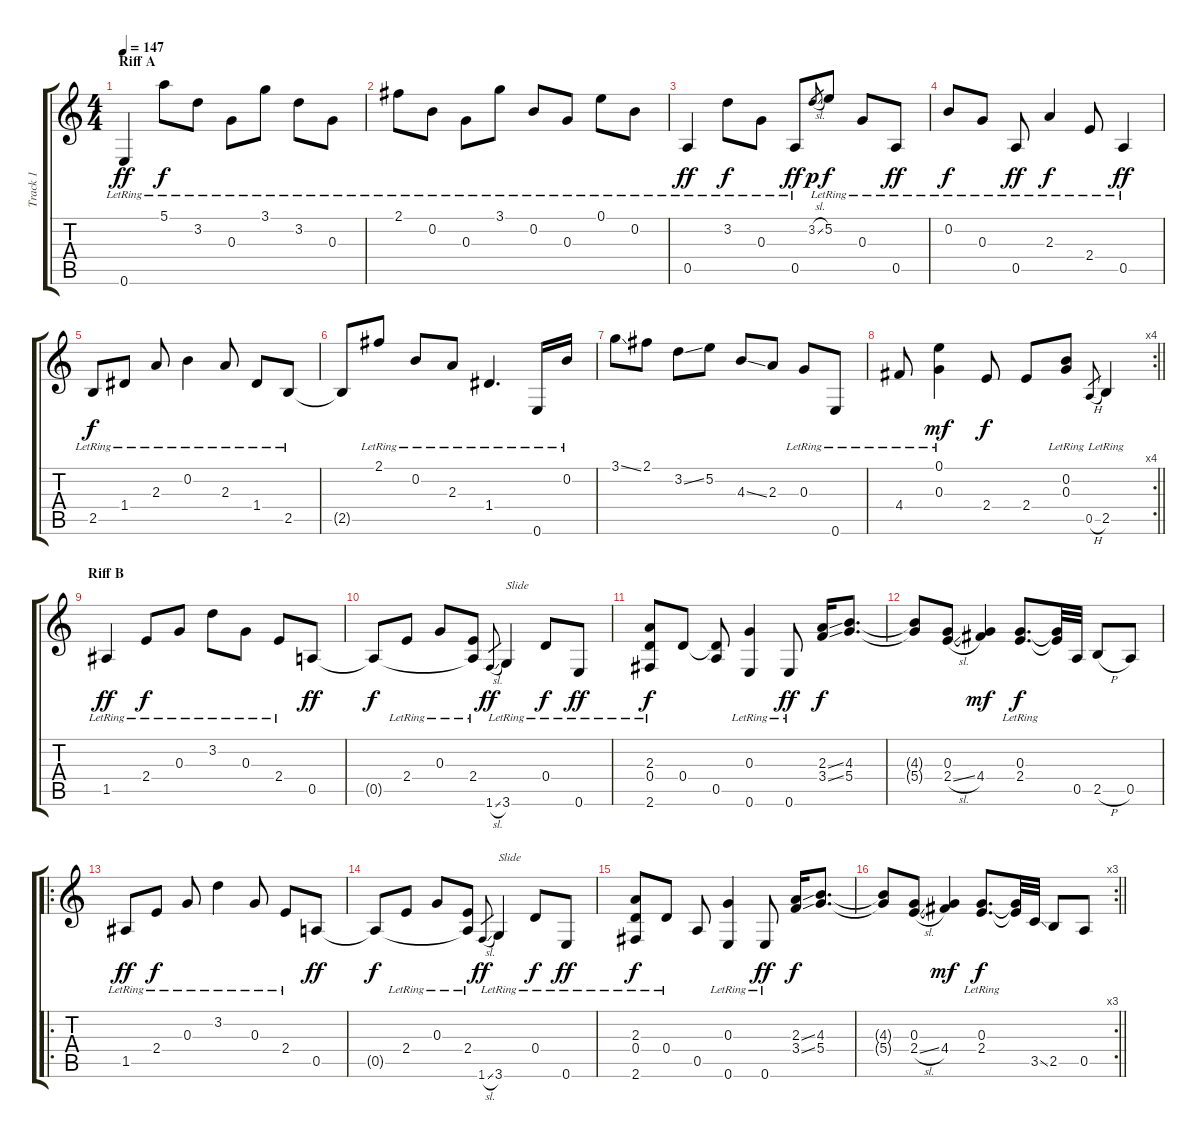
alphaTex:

\track ("Track 1" "Track 1") {instrument acousticguitarsteel}
\staff {score tabs}
\tuning (E4 B3 G3 D3 A2 E2) {hide}
\ts (4 4)
\section ("" "Riff A")
\tempo 147
\clef g2
\ks c
0.6{lr}.4{dy ff instrument acousticguitarsteel} 5.1{lr}.8{dy f} 3.2{lr}.8 0.3{lr}.8 3.1{lr}.8 3.2{lr}.8 0.3{lr}.8 |
2.1{lr}.8 0.2{lr}.8 0.3{lr}.8 3.1{lr}.8 0.2{lr}.8 0.3{lr}.8 0.1{lr}.8 0.2{lr}.8 |
0.5{lr}.4{dy ff} 3.2{lr}.8{dy f} 0.3{lr}.8 0.5{lr}.8{dy ff} 3.2{sl}.8{gr dy p} 5.2{lr}.8{dy f} 0.3{lr}.8 0.5{lr}.8{dy ff} |
0.2{lr}.8{dy f} 0.3{lr}.8 0.5{lr}.8{dy ff} 2.3{lr}.4{dy f} 2.4{lr}.8 0.5{lr}.4{dy ff} |
2.5{lr}.8{dy f} 1.4{lr}.8 2.3{lr}.8 0.2{lr}.4 2.3{lr}.8 1.4{lr}.8 2.5{lr}.8 |
2.5{t}.8 2.1{lr}.8 0.2{lr}.8 2.3{lr}.8 1.4{lr}.4{d} 0.6{lr}.16 0.2{lr}.16 |
3.1{ss}.8 2.1.8 3.2{ss}.8 5.2.8 4.3{ss}.8 2.3.8 0.3{lr}.8 0.6{lr}.8 |
\rc 4
\barLineRight lightlight
4.4{lr}.8 (0.1{lr} 0.3{lr}).4{dy mf} 2.4.8{dy f} 2.4.8 (0.2{lr} 0.3{lr}).8 0.5{h}.8{gr} 2.5{lr}.4 |
\section ("" "Riff B")
1.5{lr}.4{dy ff} 2.4{lr}.8{dy f} 0.3{lr}.8 3.2{lr}.8 0.3{lr}.8 2.4{lr}.8 0.5.8{dy ff} |
0.5{t}.8{dy f} 2.4{lr}.8 0.3{lr}.8 (2.4{lr} 0.5{t}).8 1.6{sl}.8{gr dy ff} 3.6{lr}.4{txt "Slide"} 0.4{lr}.8{dy f} 0.6{lr}.8{dy ff} |
(2.3{lr} 0.4{lr} 2.6{lr}).8{dy f} 0.4.8 (0.4{t} 0.5).8 (0.3{lr} 0.6).4 0.6{lr}.8{dy ff} (2.3{ss} 3.4{ss}).16{dy f} (4.3 5.4).8{d} |
(4.3{t} 5.4{t}).8 (0.3 2.4{sl}).8 (0.3{t} 4.4).4{dy mf} (0.3{lr} 2.4{lr}).8{d dy f} (0.3{t} 2.4{t}).32 0.5.32 2.5{h}.8 0.5.8 |
\ro
1.5{lr}.8{dy ff} 2.4{lr}.8{dy f} 0.3{lr}.8 3.2{lr}.4 0.3{lr}.8 2.4{lr}.8 0.5.8{dy ff} |
0.5{t}.8{dy f} 2.4{lr}.8 0.3{lr}.8 (2.4{lr} 0.5{t}).8 1.6{sl}.8{gr dy ff} 3.6{lr}.4{txt "Slide"} 0.4{lr}.8{dy f} 0.6{lr}.8{dy ff} |
(2.3{lr} 0.4 2.6{lr}).8{dy f} 0.4{lr}.8 0.5.8 (0.3{lr} 0.6).4 0.6{lr}.8{dy ff} (2.3{ss} 3.4{ss}).16{dy f} (4.3 5.4).8{d} |
\rc 3
\barLineRight lightlight
(4.3{t} 5.4{t}).8 (0.3 2.4{sl}).8 (0.3{t} 4.4).4{dy mf} (0.3{lr} 2.4{lr}).8{d dy f} (0.3{t} 2.4{t}).32 3.5{ss}.32 2.5.8 0.5.8
